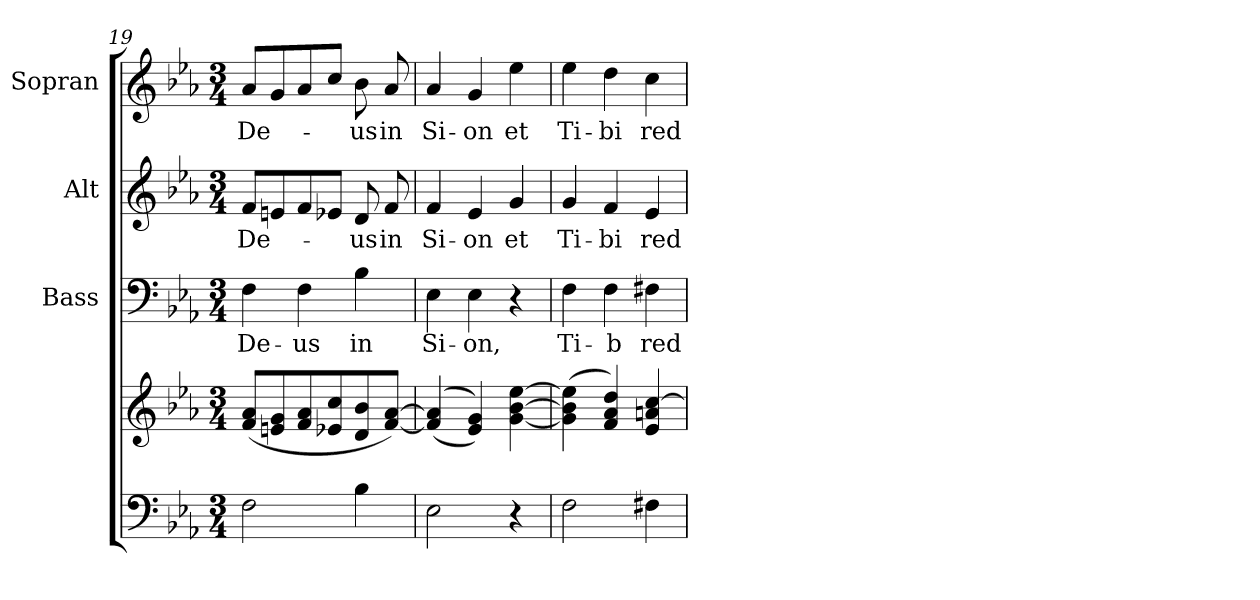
**kern	**kern	**kern	**text	**kern	**text	**kern	**text
*part4	*part4	*part3	*part3	*part2	*part2	*part1	*part1
*staff5	*staff4	*staff3	*staff3	*staff2	*staff2	*staff1	*staff1
*	*	*I"Bass	*	*I"Alt	*	*I"Sopran	*
*	*	*I'B.	*	*I'A.	*	*I'S.	*
!!LO:LB:g=z
*clefF4	*clefG2	*clefF4	*	*clefG2	*	*clefG2	*
*k[b-e-a-]	*k[b-e-a-]	*k[b-e-a-]	*	*k[b-e-a-]	*	*k[b-e-a-]	*
*E-:	*E-:	*E-:	*	*E-:	*	*E-:	*
*M3/4	*M3/4	*M3/4	*	*M3/4	*	*M3/4	*
=19	=19	=19	=19	=19	=19	=19	=19
!	!	!	!LO:LY:b	!	!LO:LY:b	!	!LO:LY:b
2F\	(<8f/ 8a-/L	4F\	De-	8f/L	De-	8a-/L	De-
.	8en/ 8g/	.	.	8en/	.	8g/	.
!	!	!	!LO:LY:b	!	!	!	!
.	8f/ 8a-/	4F\	-us	8f/	.	8a-/	.
.	8e-X/ 8cc/	.	.	8e-X/J	.	8cc/J	.
!	!	!	!LO:LY:b	!	!LO:LY:b	!	!LO:LY:b
4B-\	8d/ 8b-/	4B-\	in	8d/	-us	8b-\	-us
!	!	!	!	!	!LO:LY:b	!	!LO:LY:b
.	[8f/ [8a-/J)	.	.	8f/	in	8a-/	in
=20	=20	=20	=20	=20	=20	=20	=20
!	!	!	!LO:LY:b	!	!LO:LY:b	!	!LO:LY:b
2E-\	(<(4f/] 4a-/]	4E-\	Si-	4f/	Si-	4a-/	Si-
!	!	!	!LO:LY:b	!	!LO:LY:b	!	!LO:LY:b
.	4e-/ 4g/))	4E-\	-on,	4e-/	-on	4g/	-on
!	!	!	!	!	!LO:LY:b	!	!LO:LY:b
4r	[4g\ [4b-\ [4ee-\	4r	.	4g/	et	4ee-\	et
=21	=21	=21	=21	=21	=21	=21	=21
!	!	!	!LO:LY:b	!	!LO:LY:b	!	!LO:LY:b
2F\	(>4g\] 4b-\] 4ee-\]	4F\	Ti-	4g/	Ti-	4ee-\	Ti-
!	!	!	!LO:LY:b	!	!LO:LY:b	!	!LO:LY:b
.	4f/ 4a-/ 4dd/)	4F\	-b	4f/	-bi	4dd\	-bi
!	!	!	!LO:LY:b	!	!LO:LY:b	!	!LO:LY:b
4F#X\	4e-/ 4an/ [>4cc/	4F#X\	red-	4e-/	red-	4cc\	red-
=	=	=	=	=	=	=	=
*-	*-	*-	*-	*-	*-	*-	*-
